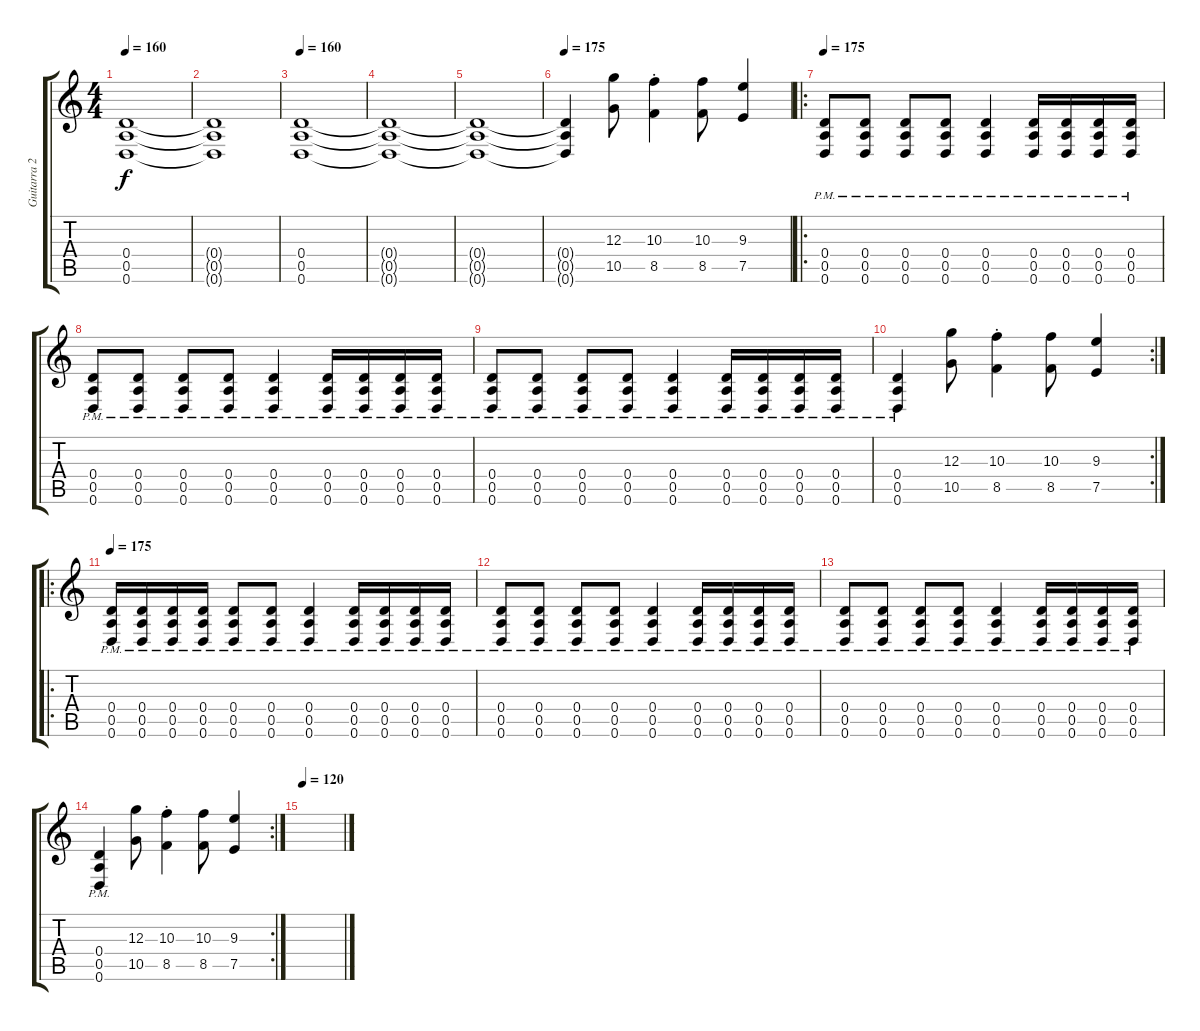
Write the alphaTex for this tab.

\track ("Guitarra 2" "Guitarra 2") {instrument distortionguitar}
\staff {score tabs}
\tuning (E4 B3 G3 D3 A2 D2) {hide}
\ts (4 4)
\tempo 160
\clef g2
\ks c
(0.4{t} 0.5{t} 0.6{t}).1{dy f volume 0} |
(0.4{t} 0.5{t} 0.6{t}).1 |
\tempo 160
(0.4 0.5 0.6).1{volume 10} |
(0.4{t} 0.5{t} 0.6{t}).1 |
(0.4{t} 0.5{t} 0.6{t}).1{volume 0} |
\tempo 175
(0.4{t} 0.5{t} 0.6{t}).4 (12.3 10.5).8{volume 11} (10.3{st} 8.5{st}).4 (10.3 8.5).8 (9.3 7.5).4 |
\ro
\tempo 175
(0.4{pm} 0.5{pm} 0.6{pm}).8 (0.4{pm} 0.5{pm} 0.6{pm}).8 (0.4{pm} 0.5{pm} 0.6{pm}).8 (0.4{pm} 0.5{pm} 0.6{pm}).8 (0.4{pm} 0.5{pm} 0.6{pm}).4 (0.4{pm} 0.5{pm} 0.6{pm}).16 (0.4{pm} 0.5{pm} 0.6{pm}).16 (0.4{pm} 0.5{pm} 0.6{pm}).16 (0.4{pm} 0.5{pm} 0.6{pm}).16 |
(0.4{pm} 0.5{pm} 0.6{pm}).8 (0.4{pm} 0.5{pm} 0.6{pm}).8 (0.4{pm} 0.5{pm} 0.6{pm}).8 (0.4{pm} 0.5{pm} 0.6{pm}).8 (0.4{pm} 0.5{pm} 0.6{pm}).4 (0.4{pm} 0.5{pm} 0.6{pm}).16 (0.4{pm} 0.5{pm} 0.6{pm}).16 (0.4{pm} 0.5{pm} 0.6{pm}).16 (0.4{pm} 0.5{pm} 0.6{pm}).16 |
(0.4{pm} 0.5{pm} 0.6{pm}).8 (0.4{pm} 0.5{pm} 0.6{pm}).8 (0.4{pm} 0.5{pm} 0.6{pm}).8 (0.4{pm} 0.5{pm} 0.6{pm}).8 (0.4{pm} 0.5{pm} 0.6{pm}).4 (0.4{pm} 0.5{pm} 0.6{pm}).16 (0.4{pm} 0.5{pm} 0.6{pm}).16 (0.4{pm} 0.5{pm} 0.6{pm}).16 (0.4{pm} 0.5{pm} 0.6{pm}).16 |
\rc 2
(0.4{pm} 0.5{pm} 0.6{pm}).4 (12.3 10.5).8 (10.3{st} 8.5{st}).4 (10.3 8.5).8 (9.3 7.5).4 |
\ro
\tempo 175
(0.4{pm} 0.5{pm} 0.6{pm}).16 (0.4{pm} 0.5{pm} 0.6{pm}).16 (0.4{pm} 0.5{pm} 0.6{pm}).16 (0.4{pm} 0.5{pm} 0.6{pm}).16 (0.4{pm} 0.5{pm} 0.6{pm}).8 (0.4{pm} 0.5{pm} 0.6{pm}).8 (0.4{pm} 0.5{pm} 0.6{pm}).4 (0.4{pm} 0.5{pm} 0.6{pm}).16 (0.4{pm} 0.5{pm} 0.6{pm}).16 (0.4{pm} 0.5{pm} 0.6{pm}).16 (0.4{pm} 0.5{pm} 0.6{pm}).16 |
(0.4{pm} 0.5{pm} 0.6{pm}).8 (0.4{pm} 0.5{pm} 0.6{pm}).8 (0.4{pm} 0.5{pm} 0.6{pm}).8 (0.4{pm} 0.5{pm} 0.6{pm}).8 (0.4{pm} 0.5{pm} 0.6{pm}).4 (0.4{pm} 0.5{pm} 0.6{pm}).16 (0.4{pm} 0.5{pm} 0.6{pm}).16 (0.4{pm} 0.5{pm} 0.6{pm}).16 (0.4{pm} 0.5{pm} 0.6{pm}).16 |
(0.4{pm} 0.5{pm} 0.6{pm}).8 (0.4{pm} 0.5{pm} 0.6{pm}).8 (0.4{pm} 0.5{pm} 0.6{pm}).8 (0.4{pm} 0.5{pm} 0.6{pm}).8 (0.4{pm} 0.5{pm} 0.6{pm}).4 (0.4{pm} 0.5{pm} 0.6{pm}).16 (0.4{pm} 0.5{pm} 0.6{pm}).16 (0.4{pm} 0.5{pm} 0.6{pm}).16 (0.4{pm} 0.5{pm} 0.6{pm}).16 |
\rc 2
(0.4{pm} 0.5{pm} 0.6{pm}).4 (12.3 10.5).8 (10.3{st} 8.5{st}).4 (10.3 8.5).8 (9.3 7.5).4 |
\tempo 120
